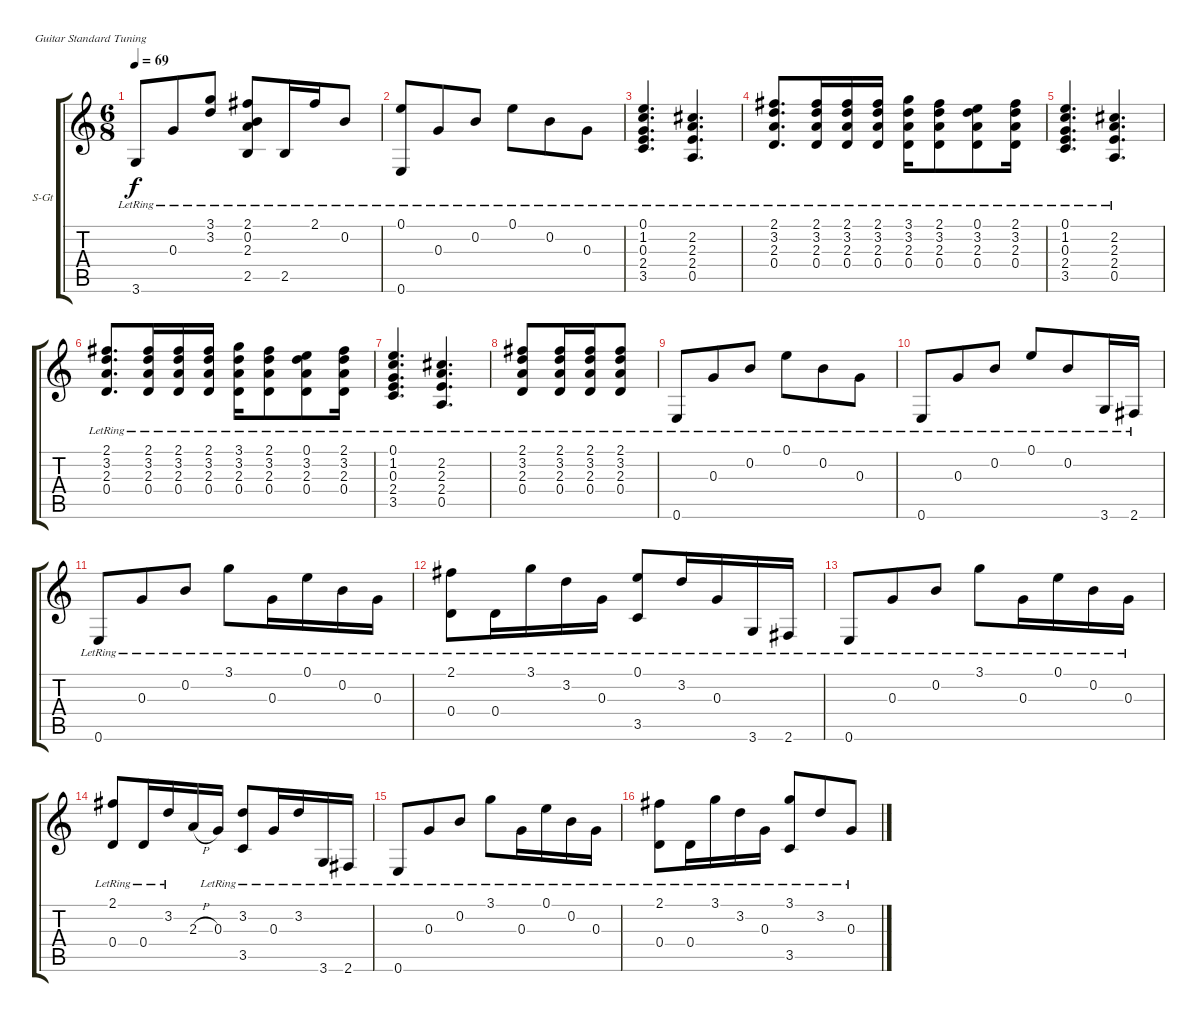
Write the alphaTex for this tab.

\bracketExtendMode groupsimilarinstruments
\firstSystemTrackNameOrientation horizontal
\otherSystemsTrackNameOrientation horizontal
\track ("Guitar 1" "S-Gt") {instrument acousticguitarsteel}
\staff {score tabs}
\tuning (E4 B3 G3 D3 A2 E2)
\ts (6 8)
\tempo 69
\clef g2
\ks c
3.6{lr}.8{dy f} 0.3{lr}.8 (3.1{lr} 3.2{lr}).8 (2.1{lr} 0.2{lr} 2.3{lr} 2.5{lr}).8 2.5{lr}.16 2.1{lr}.16 0.2{lr}.8 |
(0.1{lr} 0.6{lr}).8 0.3{lr}.8 0.2{lr}.8 0.1{lr}.8 0.2{lr}.8 0.3{lr}.8 |
(0.1{lr} 1.2{lr} 0.3{lr} 2.4{lr} 3.5{lr}).4{d} (2.2{lr} 2.3{lr} 2.4{lr} 0.5{lr}).4{d} |
(2.1{lr} 3.2{lr} 2.3{lr} 0.4{lr}).8{d} (2.1{lr} 3.2{lr} 2.3{lr} 0.4{lr}).16 (2.1{lr} 3.2{lr} 2.3{lr} 0.4{lr}).16 (2.1{lr} 3.2{lr} 2.3{lr} 0.4{lr}).16 (3.1{lr} 3.2{lr} 2.3{lr} 0.4{lr}).16 (2.1{lr} 3.2{lr} 2.3{lr} 0.4{lr}).8 (0.1{lr} 3.2{lr} 2.3{lr} 0.4{lr}).8 (2.1{lr} 3.2{lr} 2.3{lr} 0.4{lr}).16 |
(0.1{lr} 1.2{lr} 0.3{lr} 2.4{lr} 3.5{lr}).4{d} (2.2{lr} 2.3{lr} 2.4{lr} 0.5{lr}).4{d} |
(2.1{lr} 3.2{lr} 2.3{lr} 0.4{lr}).8{d} (2.1{lr} 3.2{lr} 2.3{lr} 0.4{lr}).16 (2.1{lr} 3.2{lr} 2.3{lr} 0.4{lr}).16 (2.1{lr} 3.2{lr} 2.3{lr} 0.4{lr}).16 (3.1{lr} 3.2{lr} 2.3{lr} 0.4{lr}).16 (2.1{lr} 3.2{lr} 2.3{lr} 0.4{lr}).8 (0.1{lr} 3.2{lr} 2.3{lr} 0.4{lr}).8 (2.1{lr} 3.2{lr} 2.3{lr} 0.4{lr}).16 |
(0.1{lr} 1.2{lr} 0.3{lr} 2.4{lr} 3.5{lr}).4{d} (2.2{lr} 2.3{lr} 2.4{lr} 0.5{lr}).4{d} |
(2.1{lr} 3.2{lr} 2.3{lr} 0.4{lr}).8 (2.1{lr} 3.2{lr} 2.3{lr} 0.4{lr}).16 (2.1{lr} 3.2{lr} 2.3{lr} 0.4{lr}).16 (2.1{lr} 3.2{lr} 2.3{lr} 0.4{lr}).8 |
0.6{lr}.8 0.3{lr}.8 0.2{lr}.8 0.1{lr}.8 0.2{lr}.8 0.3{lr}.8 |
0.6{lr}.8 0.3{lr}.8 0.2{lr}.8 0.1{lr}.8 0.2{lr}.8 3.6{lr}.16 2.6{lr}.16 |
0.6{lr}.8 0.3{lr}.8 0.2{lr}.8 3.1{lr}.8 0.3{lr}.16 0.1{lr}.16 0.2{lr}.16 0.3{lr}.16 |
(2.1{lr} 0.4{lr}).8 0.4{lr}.16 3.1{lr}.16 3.2{lr}.16 0.3{lr}.16 (0.1{lr} 3.5{lr}).8 3.2{lr}.16 0.3{lr}.16 3.6{lr}.16 2.6{lr}.16 |
0.6{lr}.8 0.3{lr}.8 0.2{lr}.8 3.1{lr}.8 0.3{lr}.16 0.1{lr}.16 0.2{lr}.16 0.3{lr}.16 |
(2.1{lr} 0.4{lr}).8 0.4{lr}.16 3.2{lr}.16 2.3{h}.16 0.3{lr}.16 (3.2{lr} 3.5{lr}).8 0.3{lr}.16 3.2{lr}.16 3.6{lr}.16 2.6{lr}.16 |
0.6{lr}.8 0.3{lr}.8 0.2{lr}.8 3.1{lr}.8 0.3{lr}.16 0.1{lr}.16 0.2{lr}.16 0.3{lr}.16 |
(2.1{lr} 0.4{lr}).8 0.4{lr}.16 3.1{lr}.16 3.2{lr}.16 0.3{lr}.16 (3.1{lr} 3.5{lr}).8 3.2{lr}.8 0.3{lr}.8
